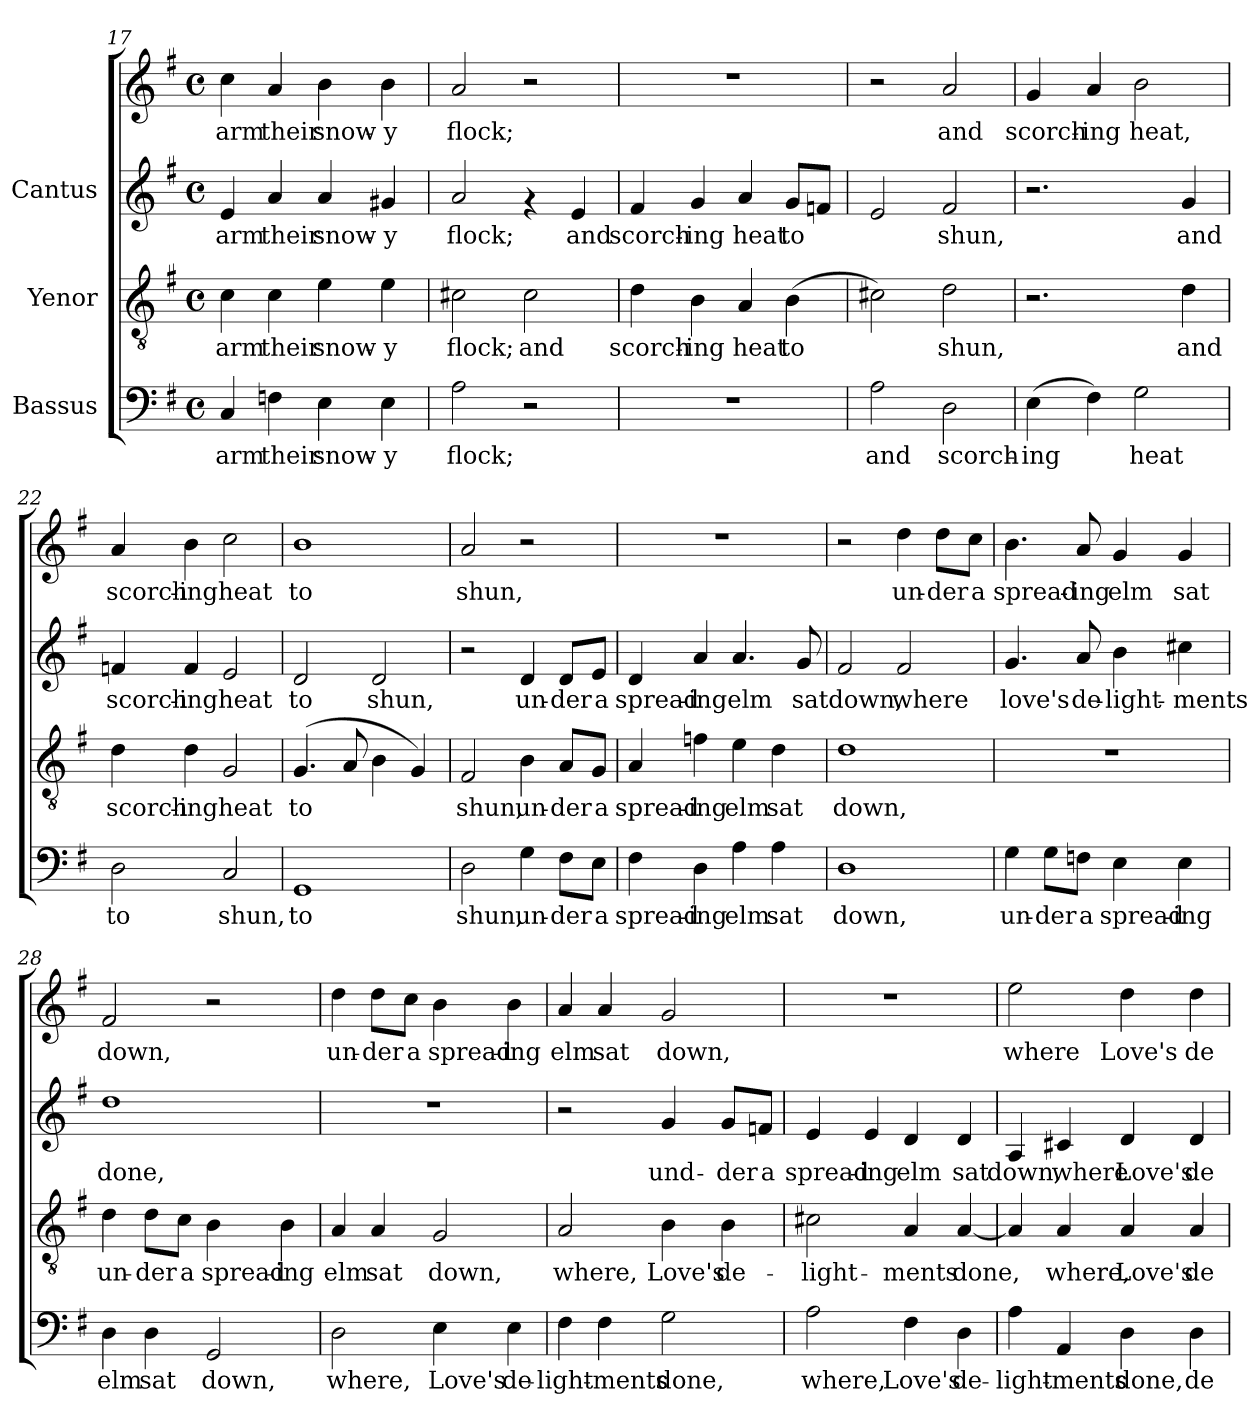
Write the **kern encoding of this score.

**kern	**text	**kern	**text	**kern	**text	**kern	**text
*part3	*part3	*part2	*part2	*part1	*part1	*part1	*part1
*staff4	*staff4	*staff3	*staff3	*staff2	*staff2	*staff1	*staff1
*I"Bassus	*	*I"Yenor	*	*I"Cantus	*	*	*
*clefF4	*	*clefGv2	*	*clefG2	*	*clefG2	*
*k[f#]	*	*k[f#]	*	*k[f#]	*	*k[f#]	*
*G:	*	*G:	*	*G:	*	*G:	*
*M4/4	*	*M4/4	*	*M4/4	*	*M4/4	*
*met(c)	*	*met(c)	*	*met(c)	*	*met(c)	*
=17	=17	=17	=17	=17	=17	=17	=17
!	!LO:LY:b:cj	!	!LO:LY:b:cj	!	!LO:LY:b:cj	!	!LO:LY:b:cj
4C/	arm	4c\	arm	4e/	arm	4cc\	arm
!	!LO:LY:b:cj	!	!LO:LY:b:cj	!	!LO:LY:b:cj	!	!LO:LY:b:cj
4Fn\	their	4c\	their	4a/	their	4a/	their
!	!LO:LY:b:cj	!	!LO:LY:b:cj	!	!LO:LY:b:cj	!	!LO:LY:b:cj
4E\	snow-	4e\	snow-	4a/	snow-	4b\	snow-
!	!LO:LY:b:cj	!	!LO:LY:b:cj	!	!LO:LY:b:cj	!	!LO:LY:b:cj
4E\	-y	4e\	-y	4g#X/	-y	4b\	-y
=18	=18	=18	=18	=18	=18	=18	=18
!	!LO:LY:b:cj	!	!LO:LY:b:cj	!	!LO:LY:b:cj	!	!LO:LY:b:cj
2A\	flock;	2c#X\	flock;	2a/	flock;	2a/	flock;
!	!	!	!LO:LY:b:cj	!	!	!	!
2r	.	2c#\	and	4rf	.	2r	.
!	!	!	!	!	!LO:LY:b:cj	!	!
.	.	.	.	4e/	and	.	.
!!LO:LB:g=z
=19	=19	=19	=19	=19	=19	=19	=19
!	!	!	!LO:LY:b:cj	!	!LO:LY:b:cj	!	!
1r	.	4d\	scorch-	4f#/	scorch-	1r	.
!	!	!	!LO:LY:b:cj	!	!LO:LY:b:cj	!	!
.	.	4B\	-ing	4g/	-ing	.	.
!	!	!	!LO:LY:b:cj	!	!LO:LY:b:cj	!	!
.	.	4A/	heat	4a/	heat	.	.
!	!	!	!LO:LY:b:cj	!	!LO:LY:b:cj	!	!
.	.	(>4B\	to	8g/L	to	.	.
!	!	!	!	!	!LO:LY:b:cj	!	!
.	.	.	.	8fn/J	.	.	.
=20	=20	=20	=20	=20	=20	=20	=20
!	!LO:LY:b:cj	!	!LO:LY:b:cj	!	!LO:LY:b:cj	!	!
2A\	and	2c#X\)	.	2e/	.	2r	.
!	!LO:LY:b:cj	!	!LO:LY:b:cj	!	!LO:LY:b:cj	!	!LO:LY:b:cj
2D\	scorch-	2d\	shun,	2f#/	shun,	2a/	and
=21	=21	=21	=21	=21	=21	=21	=21
!	!LO:LY:b:cj	!	!	!	!	!	!LO:LY:b:cj
(>4E\	-ing	2.r	.	2.r	.	4g/	scorch-
!	!LO:LY:b:cj	!	!	!	!	!	!LO:LY:b:cj
4F#\)	.	.	.	.	.	4a/	-ing
!	!LO:LY:b:cj	!	!	!	!	!	!LO:LY:b:cj
2G\	heat	.	.	.	.	2b\	heat,
!	!	!	!LO:LY:b:cj	!	!LO:LY:b:cj	!	!
.	.	4d\	and	4g/	and	.	.
=22	=22	=22	=22	=22	=22	=22	=22
!	!LO:LY:b:cj	!	!LO:LY:b:cj	!	!LO:LY:b:cj	!	!LO:LY:b:cj
2D\	to	4d\	scorch-	4fn/	scorch-	4a/	scorch-
!	!	!	!LO:LY:b:cj	!	!LO:LY:b:cj	!	!LO:LY:b:cj
.	.	4d\	-ing	4f/	-ing	4b\	-ing
!	!LO:LY:b:cj	!	!LO:LY:b:cj	!	!LO:LY:b:cj	!	!LO:LY:b:cj
2C/	shun,	2G/	heat	2e/	heat	2cc\	heat
=23	=23	=23	=23	=23	=23	=23	=23
!	!LO:LY:b:cj	!	!LO:LY:b:cj	!	!LO:LY:b:cj	!	!LO:LY:b:cj
1GG	to	(<4.G/	to	2d/	to	1b	to
!	!	!	!LO:LY:b:cj	!	!	!	!
.	.	8A/	.	.	.	.	.
!	!	!	!LO:LY:b:cj	!	!LO:LY:b:cj	!	!
.	.	4B\	.	2d/	shun,	.	.
!	!	!	!LO:LY:b:cj	!	!	!	!
.	.	4G/)	.	.	.	.	.
!!LO:LB:g=z
=24	=24	=24	=24	=24	=24	=24	=24
!	!LO:LY:b:cj	!	!LO:LY:b:cj	!	!	!	!LO:LY:b:cj
2D\	shun,	2F#/	shun,	2r	.	2a/	shun,
!	!LO:LY:b:cj	!	!LO:LY:b:cj	!	!LO:LY:b:cj	!	!
4G\	un-	4B\	un-	4d/	un-	2r	.
!	!LO:LY:b:cj	!	!LO:LY:b:cj	!	!LO:LY:b:cj	!	!
8F#\L	-der	8A/L	-der	8d/L	-der	.	.
!	!LO:LY:b:cj	!	!LO:LY:b:cj	!	!LO:LY:b:cj	!	!
8E\J	a	8G/J	a	8e/J	a	.	.
=25	=25	=25	=25	=25	=25	=25	=25
!	!LO:LY:b:cj	!	!LO:LY:b:cj	!	!LO:LY:b:cj	!	!
4F#\	spread-	4A/	spread-	4d/	spread-	1r	.
!	!LO:LY:b:cj	!	!LO:LY:b:cj	!	!LO:LY:b:cj	!	!
4D\	-ing	4fn\	-ing	4a/	-ing	.	.
!	!LO:LY:b:cj	!	!LO:LY:b:cj	!	!LO:LY:b:cj	!	!
4A\	elm	4e\	elm	4.a/	elm	.	.
!	!LO:LY:b:cj	!	!LO:LY:b:cj	!	!	!	!
4A\	sat	4d\	sat	.	.	.	.
!	!	!	!	!	!LO:LY:b:cj	!	!
.	.	.	.	8g/	sat	.	.
=26	=26	=26	=26	=26	=26	=26	=26
!	!LO:LY:b:cj	!	!LO:LY:b:cj	!	!LO:LY:b:cj	!	!
1D	down,	1d	down,	2f#/	down,	2r	.
!	!	!	!	!	!LO:LY:b:cj	!	!LO:LY:b:cj
.	.	.	.	2f#/	where	4dd\	un-
!	!	!	!	!	!	!	!LO:LY:b:cj
.	.	.	.	.	.	8dd\L	-der
!	!	!	!	!	!	!	!LO:LY:b:cj
.	.	.	.	.	.	8cc\J	a
=27	=27	=27	=27	=27	=27	=27	=27
!	!LO:LY:b:cj	!	!	!	!LO:LY:b:cj	!	!LO:LY:b:cj
4G\	un-	1r	.	4.g/	love's	4.b\	spread-
!	!LO:LY:b:cj	!	!	!	!	!	!
8G\L	-der	.	.	.	.	.	.
!	!LO:LY:b:cj	!	!	!	!LO:LY:b:cj	!	!LO:LY:b:cj
8Fn\J	a	.	.	8a/	de-	8a/	-ing
!	!LO:LY:b:cj	!	!	!	!LO:LY:b:cj	!	!LO:LY:b:cj
4E\	spread-	.	.	4b\	-light-	4g/	elm
!	!LO:LY:b:cj	!	!	!	!LO:LY:b:cj	!	!LO:LY:b:cj
4E\	-ing	.	.	4cc#X\	-ments	4g/	sat
!!LO:PB:g=z
=28	=28	=28	=28	=28	=28	=28	=28
!	!LO:LY:b:cj	!	!LO:LY:b:cj	!	!LO:LY:b:cj	!	!LO:LY:b:cj
4D\	elm	4d\	un-	1dd	done,	2f#/	down,
!	!LO:LY:b:cj	!	!LO:LY:b:cj	!	!	!	!
4D\	sat	8d\L	-der	.	.	.	.
!	!	!	!LO:LY:b:cj	!	!	!	!
.	.	8c\J	a	.	.	.	.
!	!LO:LY:b:cj	!	!LO:LY:b:cj	!	!	!	!
2GG/	down,	4B\	spread-	.	.	2r	.
!	!	!	!LO:LY:b:cj	!	!	!	!
.	.	4B\	-ing	.	.	.	.
=29	=29	=29	=29	=29	=29	=29	=29
!	!LO:LY:b:cj	!	!LO:LY:b:cj	!	!	!	!LO:LY:b:cj
2D\	where,	4A/	elm	1r	.	4dd\	un-
!	!	!	!LO:LY:b:cj	!	!	!	!LO:LY:b:cj
.	.	4A/	sat	.	.	8dd\L	-der
!	!	!	!	!	!	!	!LO:LY:b:cj
.	.	.	.	.	.	8cc\J	a
!	!LO:LY:b:cj	!	!LO:LY:b:cj	!	!	!	!LO:LY:b:cj
4E\	Love's	2G/	down,	.	.	4b\	spread-
!	!LO:LY:b:cj	!	!	!	!	!	!LO:LY:b:cj
4E\	de-	.	.	.	.	4b\	-ing
=30	=30	=30	=30	=30	=30	=30	=30
!	!LO:LY:b:cj	!	!LO:LY:b:cj	!	!	!	!LO:LY:b:cj
4F#\	-light-	2A/	where,	2r	.	4a/	elm
!	!LO:LY:b:cj	!	!	!	!	!	!LO:LY:b:cj
4F#\	-ments	.	.	.	.	4a/	sat
!	!LO:LY:b:cj	!	!LO:LY:b:cj	!	!LO:LY:b:cj	!	!LO:LY:b:cj
2G\	done,	4B\	Love's	4g/	und-	2g/	down,
!	!	!	!LO:LY:b:cj	!	!LO:LY:b:cj	!	!
.	.	4B\	de-	8g/L	-der	.	.
!	!	!	!	!	!LO:LY:b:cj	!	!
.	.	.	.	8fn/J	a	.	.
=31	=31	=31	=31	=31	=31	=31	=31
!	!LO:LY:b:cj	!	!LO:LY:b:cj	!	!LO:LY:b:cj	!	!
2A\	where,	2c#X\	-light-	4e/	spread-	1r	.
!	!	!	!	!	!LO:LY:b:cj	!	!
.	.	.	.	4e/	-ing	.	.
!	!LO:LY:b:cj	!	!LO:LY:b:cj	!	!LO:LY:b:cj	!	!
4F#\	Love's	4A/	-ments	4d/	elm	.	.
!	!LO:LY:b:cj	!	!LO:LY:b:cj	!	!LO:LY:b:cj	!	!
4D\	de-	[<4A/	done,	4d/	sat	.	.
!!LO:LB:g=z
=32	=32	=32	=32	=32	=32	=32	=32
!	!LO:LY:b:cj	!	!LO:LY:b:cj	!	!LO:LY:b:cj	!	!LO:LY:b:cj
4A\	-light-	4A/]	.	4A/	-down,	2ee\	where
!	!LO:LY:b:cj	!	!LO:LY:b:cj	!	!LO:LY:b:cj	!	!
4AA/	-ments	4A/	where,	4c#X/	where	.	.
!	!LO:LY:b:cj	!	!LO:LY:b:cj	!	!LO:LY:b:cj	!	!LO:LY:b:cj
4D\	done,	4A/	Love's	4d/	Love's	4dd\	Love's
!	!LO:LY:b:cj	!	!LO:LY:b:cj	!	!LO:LY:b:cj	!	!LO:LY:b:cj
4D\	de-	4A/	de-	4d/	de-	4dd\	de-
=	=	=	=	=	=	=	=
*-	*-	*-	*-	*-	*-	*-	*-
